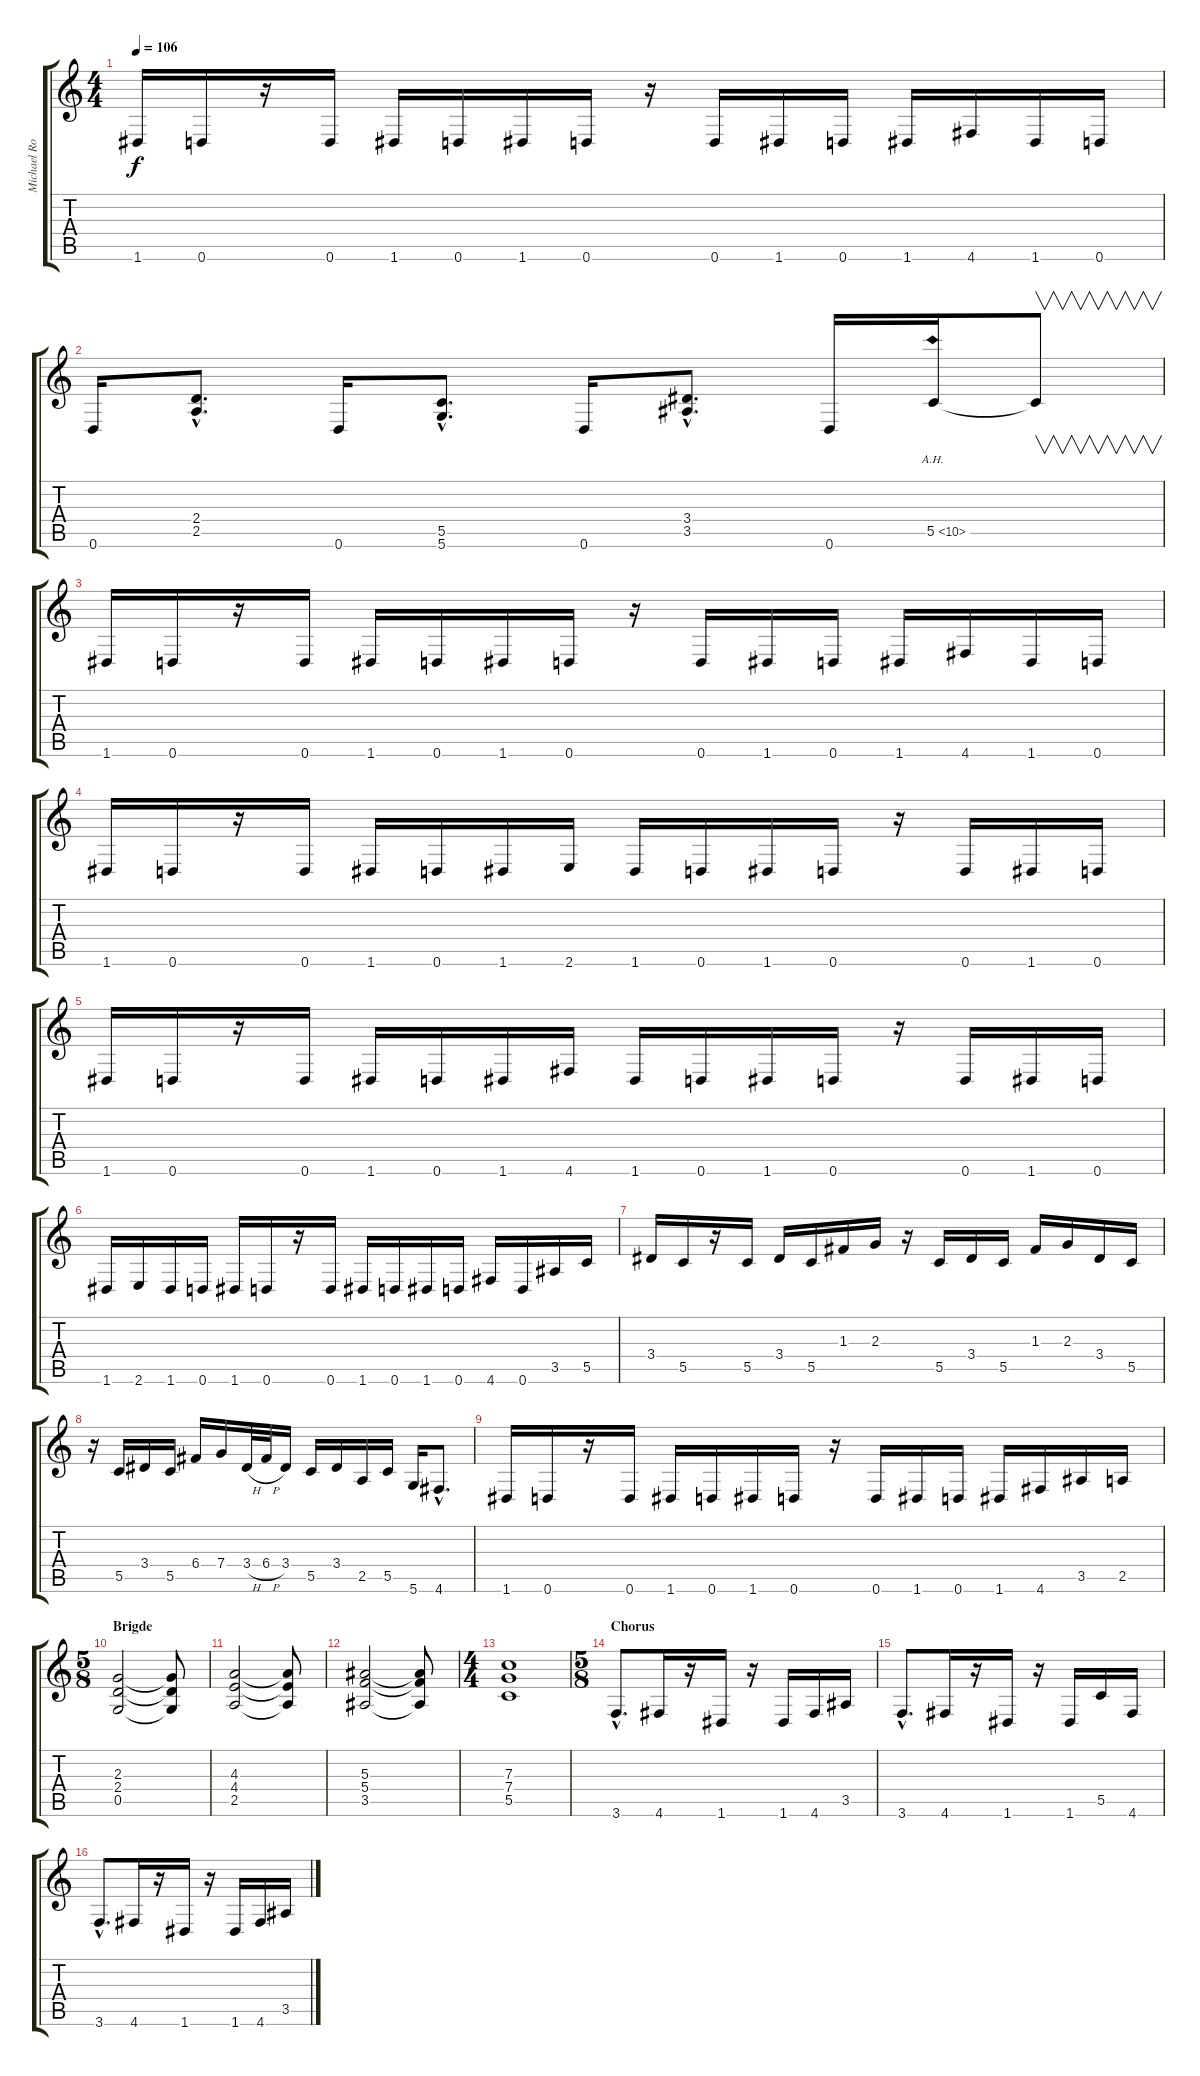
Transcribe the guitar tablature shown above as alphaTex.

\track ("Michael Romeo" "Michael Ro") {instrument distortionguitar}
\staff {score tabs}
\tuning (D4 A3 F3 C3 G2 D2) {hide}
\ts (4 4)
\tempo 106
\clef g2
\ks c
1.6.16{dy f} 0.6.16 r.16 0.6.16 1.6.16 0.6.16 1.6.16 0.6.16 r.16 0.6.16 1.6.16 0.6.16 1.6.16 4.6.16 1.6.16 0.6.16 |
0.6.16 (2.4{hac} 2.5{hac}).8{d} 0.6.16 (5.5{hac} 5.6{hac}).8{d} 0.6.16 (3.4{hac} 3.5{hac}).8{d} 0.6.16 5.5{ah 5}.16 5.5{t}.8{v} |
1.6.16 0.6.16 r.16 0.6.16 1.6.16 0.6.16 1.6.16 0.6.16 r.16 0.6.16 1.6.16 0.6.16 1.6.16 4.6.16 1.6.16 0.6.16 |
1.6.16 0.6.16 r.16 0.6.16 1.6.16 0.6.16 1.6.16 2.6.16 1.6.16 0.6.16 1.6.16 0.6.16 r.16 0.6.16 1.6.16 0.6.16 |
1.6.16 0.6.16 r.16 0.6.16 1.6.16 0.6.16 1.6.16 4.6.16 1.6.16 0.6.16 1.6.16 0.6.16 r.16 0.6.16 1.6.16 0.6.16 |
1.6.16 2.6.16 1.6.16 0.6.16 1.6.16 0.6.16 r.16 0.6.16 1.6.16 0.6.16 1.6.16 0.6.16 4.6.16 0.6.16 3.5.16 5.5.16 |
3.4.16 5.5.16 r.16 5.5.16 3.4.16 5.5.16 1.3.16 2.3.16 r.16 5.5.16 3.4.16 5.5.16 1.3.16 2.3.16 3.4.16 5.5.16 |
r.16 5.5.16 3.4.16 5.5.16 6.4.16 7.4.16 3.4{h}.32 6.4{h}.32 3.4.16 5.5.16 3.4.16 2.5.16 5.5.16 5.6.16 4.6{hac}.8{d} |
1.6.16 0.6.16 r.16 0.6.16 1.6.16 0.6.16 1.6.16 0.6.16 r.16 0.6.16 1.6.16 0.6.16 1.6.16 4.6.16 3.5.16 2.5.16 |
\ts (5 8)
\section ("" "Brigde")
(2.3 2.4 0.5).2 (2.3{t} 2.4{t} 0.5{t}).8 |
(4.3 4.4 2.5).2 (4.3{t} 4.4{t} 2.5{t}).8 |
(5.3 5.4 3.5).2 (5.3{t} 5.4{t} 3.5{t}).8 |
\ts (4 4)
(7.3 7.4 5.5).1 |
\ts (5 8)
\section ("" "Chorus")
3.6{hac}.8{d} 4.6.16 r.16 1.6.16 r.16 1.6.16 4.6.16 3.5.16 |
3.6{hac}.8{d} 4.6.16 r.16 1.6.16 r.16 1.6.16 5.5.16 4.6.16 |
3.6{hac}.8{d} 4.6.16 r.16 1.6.16 r.16 1.6.16 4.6.16 3.5.16
